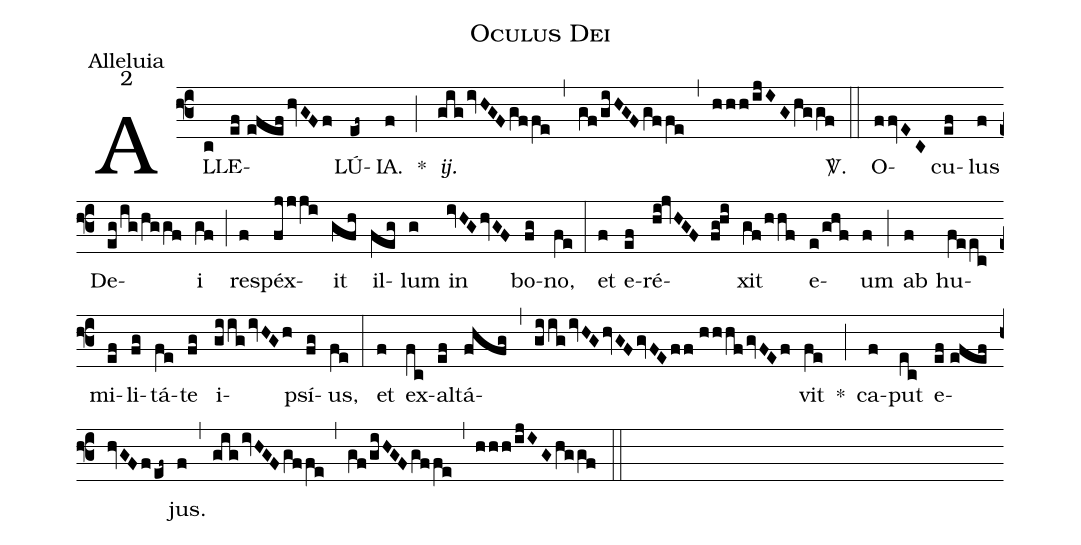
name:Oculus Dei;
office-part:Alleluia;
mode:2;
%%
(f3) AL(c)LE(ef//efefhvGFf)LÚ(ef~)IA.(f) *(;) <i>ij.</i>(gigivHGFgffe) (,) (gf/giHGFgffe) (,) (hhh/ijIGhggf) <sp>V/</sp>.(::) O(ffvEC)cu(ef)lus(f) De(eg/ig/hggf)i(gf) (;) re(f)spéx(fjjji)it(gfh) il(feg)lum(g) in(ivHGhvGF) bo(fg)no,(fe) (:) et(f) e(ef)ré(hi!jvHGF fg!hi)xit(gf/hhf) e(e/ghf)um(f) (;) ab(f) hu(feec)mi(ef)li(fg)tá(fe)te(fg) i(giigivHGh)psí(fg)us,(fe) (:) et(f) ex(fc)al(ef)tá(fhfg,giigivHGhvGFgvFEff//hhhfgvFEf)vit(fe) *(;) ca(f)put(ec) e(ef//efefhvGFf/ef~)jus.(f) (,) (gig/ivHGFgffe) (,) (gf/giHGFgffe) (,) (hhh/ijIGhggf) (::)
